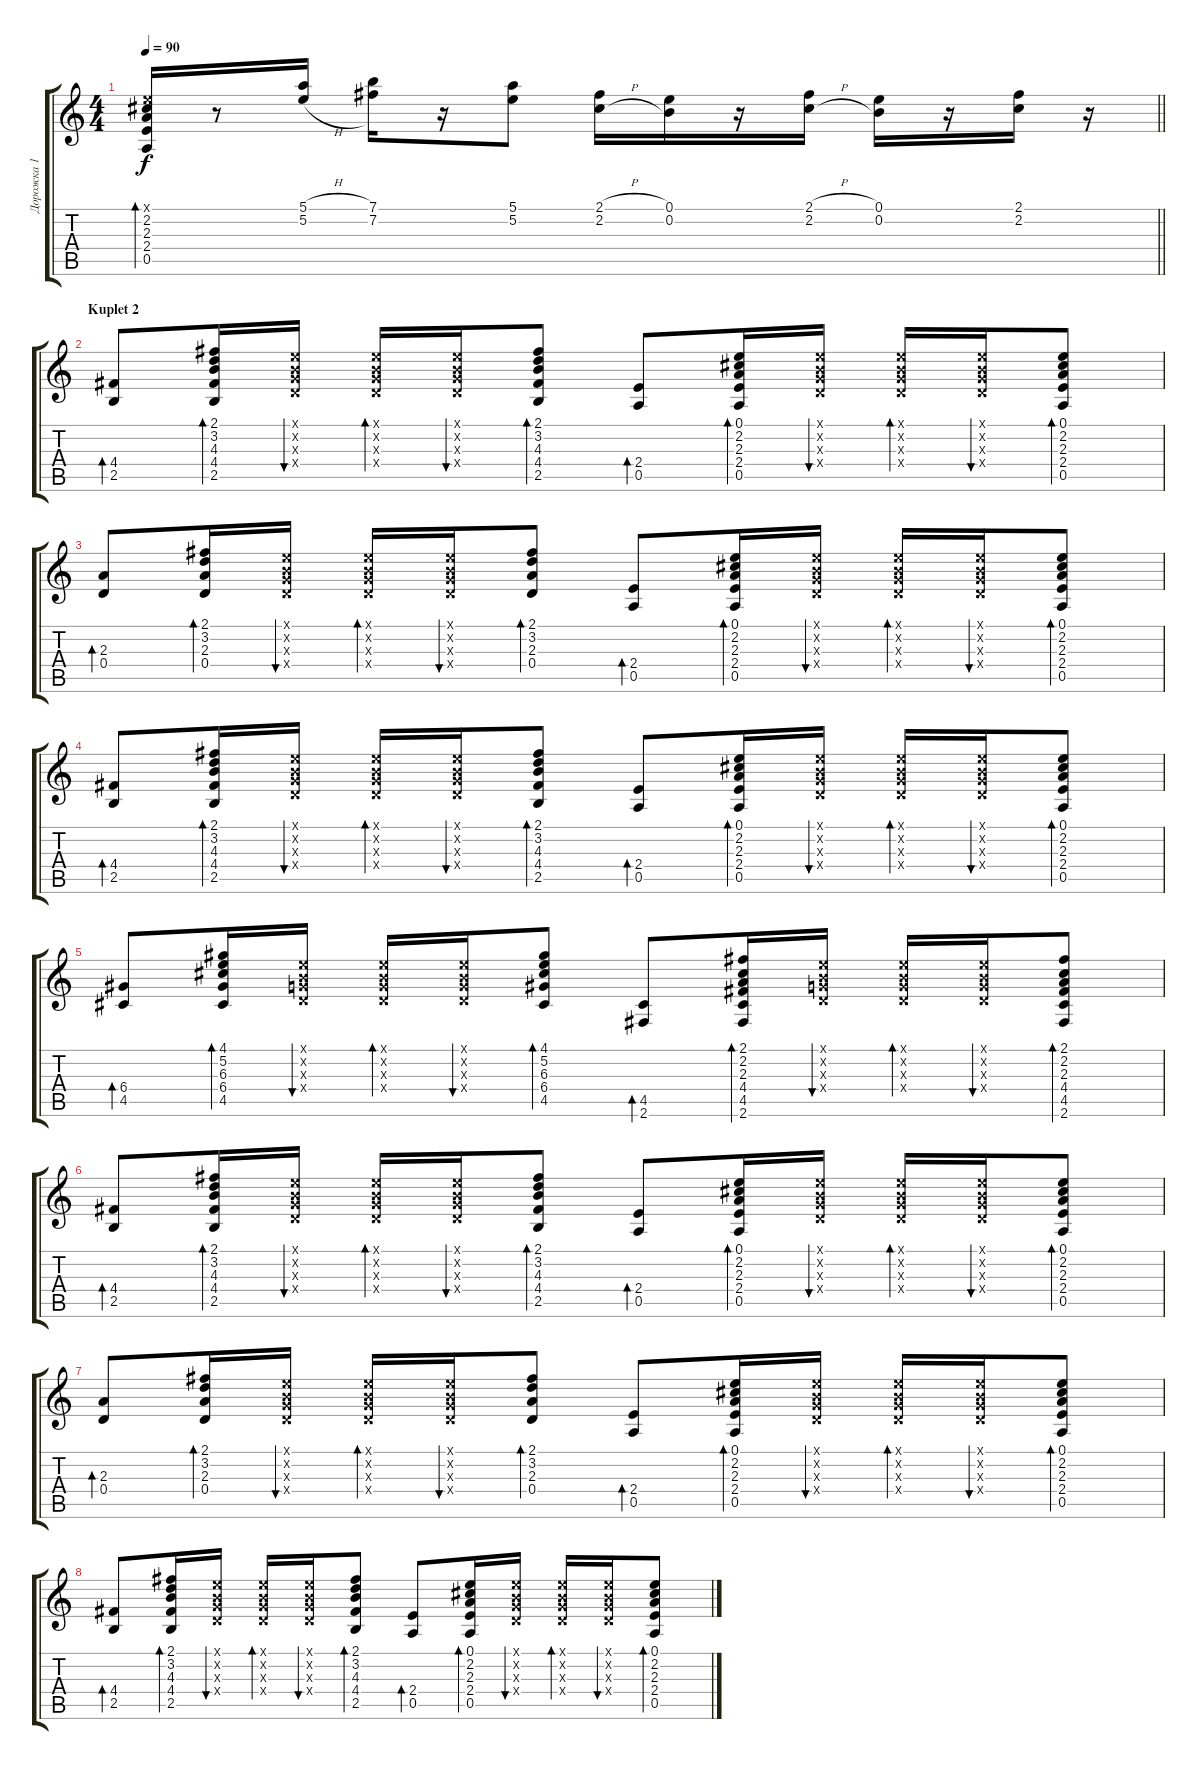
\track ("Дорожка 1" "Дорожка 1") {instrument acousticguitarsteel}
\staff {score tabs}
\tuning (E4 B3 G3 D3 A2 E2) {hide}
\ts (4 4)
\tempo 90
\clef g2
\barLineRight lightlight
\ks c
(0.1{x} 2.2 2.3 2.4 0.5).16{bd 60 dy f} r.8 (5.1{h} 5.2{h}).16 (7.1 7.2).16 r.16 (5.1 5.2).8 (2.1{h} 2.2{h}).16 (0.1 0.2).16 r.16 (2.1{h} 2.2{h}).16 (0.1 0.2).16 r.16 (2.1 2.2).16 r.16 |
\section ("" "Kuplet 2")
(4.4 2.5).8{bd 60} (2.1 3.2 4.3 4.4 2.5).16{bd 60} (0.1{x} 0.2{x} 0.3{x} 0.4{x}).16{bu 60} (0.1{x} 0.2{x} 0.3{x} 0.4{x}).16{bd 60} (0.1{x} 0.2{x} 0.3{x} 0.4{x}).16{bu 60} (2.1 3.2 4.3 4.4 2.5).8{bd 60} (2.4 0.5).8{bd 60} (0.1 2.2 2.3 2.4 0.5).16{bd 60} (0.1{x} 0.2{x} 0.3{x} 0.4{x}).16{bu 60} (0.1{x} 0.2{x} 0.3{x} 0.4{x}).16{bd 60} (0.1{x} 0.2{x} 0.3{x} 0.4{x}).16{bu 60} (0.1 2.2 2.3 2.4 0.5).8{bd 60} |
(2.3 0.4).8{bd 60} (2.1 3.2 2.3 0.4).16{bd 60} (0.1{x} 0.2{x} 0.3{x} 0.4{x}).16{bu 60} (0.1{x} 0.2{x} 0.3{x} 0.4{x}).16{bd 60} (0.1{x} 0.2{x} 0.3{x} 0.4{x}).16{bu 60} (2.1 3.2 2.3 0.4).8{bd 60} (2.4 0.5).8{bd 60} (0.1 2.2 2.3 2.4 0.5).16{bd 60} (0.1{x} 0.2{x} 0.3{x} 0.4{x}).16{bu 60} (0.1{x} 0.2{x} 0.3{x} 0.4{x}).16{bd 60} (0.1{x} 0.2{x} 0.3{x} 0.4{x}).16{bu 60} (0.1 2.2 2.3 2.4 0.5).8{bd 60} |
(4.4 2.5).8{bd 60} (2.1 3.2 4.3 4.4 2.5).16{bd 60} (0.1{x} 0.2{x} 0.3{x} 0.4{x}).16{bu 60} (0.1{x} 0.2{x} 0.3{x} 0.4{x}).16{bd 60} (0.1{x} 0.2{x} 0.3{x} 0.4{x}).16{bu 60} (2.1 3.2 4.3 4.4 2.5).8{bd 60} (2.4 0.5).8{bd 60} (0.1 2.2 2.3 2.4 0.5).16{bd 60} (0.1{x} 0.2{x} 0.3{x} 0.4{x}).16{bu 60} (0.1{x} 0.2{x} 0.3{x} 0.4{x}).16{bd 60} (0.1{x} 0.2{x} 0.3{x} 0.4{x}).16{bu 60} (0.1 2.2 2.3 2.4 0.5).8{bd 60} |
(6.4 4.5).8{bd 60} (4.1 5.2 6.3 6.4 4.5).16{bd 60} (0.1{x} 0.2{x} 0.3{x} 0.4{x}).16{bu 60} (0.1{x} 0.2{x} 0.3{x} 0.4{x}).16{bd 60} (0.1{x} 0.2{x} 0.3{x} 0.4{x}).16{bu 60} (4.1 5.2 6.3 6.4 4.5).8{bd 60} (4.5 2.6).8{bd 60} (2.1 2.2 2.3 4.4 4.5 2.6).16{bd 60} (0.1{x} 0.2{x} 0.3{x} 0.4{x}).16{bu 60} (0.1{x} 0.2{x} 0.3{x} 0.4{x}).16{bd 60} (0.1{x} 0.2{x} 0.3{x} 0.4{x}).16{bu 60} (2.1 2.2 2.3 4.4 4.5 2.6).8{bd 60} |
(4.4 2.5).8{bd 60} (2.1 3.2 4.3 4.4 2.5).16{bd 60} (0.1{x} 0.2{x} 0.3{x} 0.4{x}).16{bu 60} (0.1{x} 0.2{x} 0.3{x} 0.4{x}).16{bd 60} (0.1{x} 0.2{x} 0.3{x} 0.4{x}).16{bu 60} (2.1 3.2 4.3 4.4 2.5).8{bd 60} (2.4 0.5).8{bd 60} (0.1 2.2 2.3 2.4 0.5).16{bd 60} (0.1{x} 0.2{x} 0.3{x} 0.4{x}).16{bu 60} (0.1{x} 0.2{x} 0.3{x} 0.4{x}).16{bd 60} (0.1{x} 0.2{x} 0.3{x} 0.4{x}).16{bu 60} (0.1 2.2 2.3 2.4 0.5).8{bd 60} |
(2.3 0.4).8{bd 60} (2.1 3.2 2.3 0.4).16{bd 60} (0.1{x} 0.2{x} 0.3{x} 0.4{x}).16{bu 60} (0.1{x} 0.2{x} 0.3{x} 0.4{x}).16{bd 60} (0.1{x} 0.2{x} 0.3{x} 0.4{x}).16{bu 60} (2.1 3.2 2.3 0.4).8{bd 60} (2.4 0.5).8{bd 60} (0.1 2.2 2.3 2.4 0.5).16{bd 60} (0.1{x} 0.2{x} 0.3{x} 0.4{x}).16{bu 60} (0.1{x} 0.2{x} 0.3{x} 0.4{x}).16{bd 60} (0.1{x} 0.2{x} 0.3{x} 0.4{x}).16{bu 60} (0.1 2.2 2.3 2.4 0.5).8{bd 60} |
(4.4 2.5).8{bd 60} (2.1 3.2 4.3 4.4 2.5).16{bd 60} (0.1{x} 0.2{x} 0.3{x} 0.4{x}).16{bu 60} (0.1{x} 0.2{x} 0.3{x} 0.4{x}).16{bd 60} (0.1{x} 0.2{x} 0.3{x} 0.4{x}).16{bu 60} (2.1 3.2 4.3 4.4 2.5).8{bd 60} (2.4 0.5).8{bd 60} (0.1 2.2 2.3 2.4 0.5).16{bd 60} (0.1{x} 0.2{x} 0.3{x} 0.4{x}).16{bu 60} (0.1{x} 0.2{x} 0.3{x} 0.4{x}).16{bd 60} (0.1{x} 0.2{x} 0.3{x} 0.4{x}).16{bu 60} (0.1 2.2 2.3 2.4 0.5).8{bd 60}
